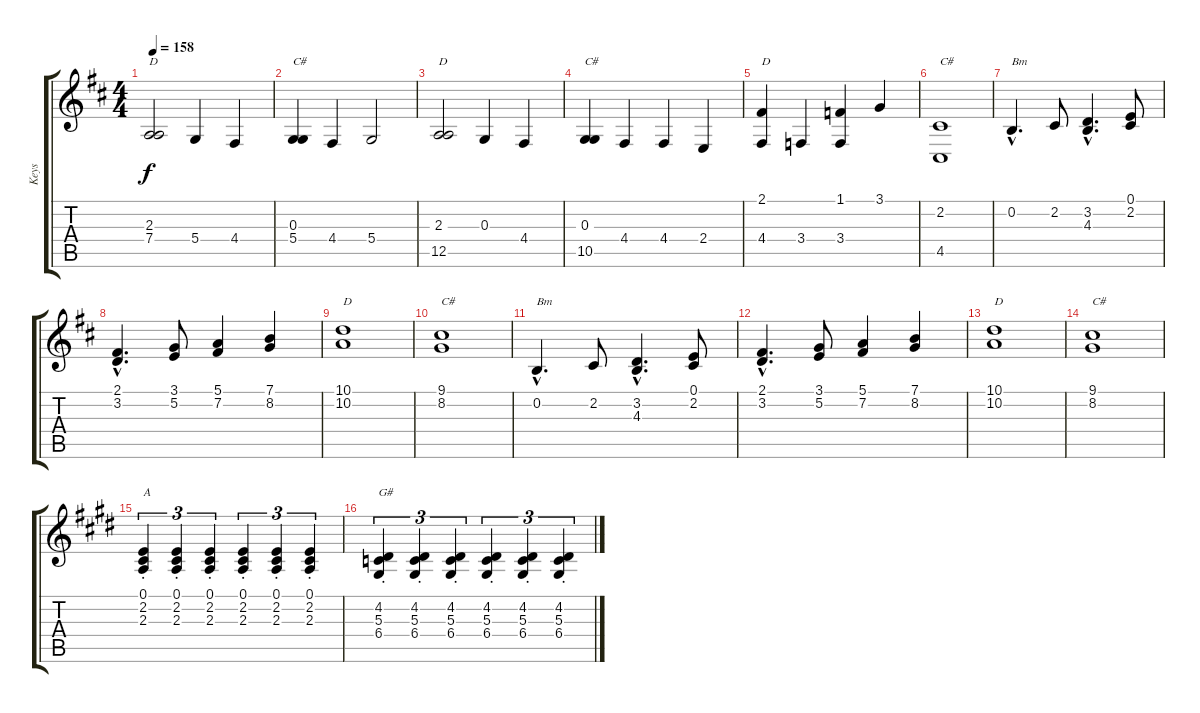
\track ("Keys" "Keys") {instrument stringensemble1}
\staff {score tabs}
\tuning (E4 B3 G3 D3 A2 E2) {hide}
\ts (4 4)
\tempo 158
\clef g2
\ks d
(2.3 7.4).2{txt "D" dy f} 5.4.4 4.4.4 |
(0.3 5.4).4{txt "C#"} 4.4.4 5.4.2 |
(2.3 12.5).2{txt "D"} 0.3.4 4.4.4 |
(0.3 10.5).4{txt "C#"} 4.4.4 4.4.4 2.4.4 |
(2.1 4.4).4{txt "D"} 3.4.4 (1.1 3.4).4 3.1.4 |
(2.2 4.5).1{txt "C#"} |
0.2{hac}.4{d txt "Bm"} 2.2.8 (3.2{hac} 4.3{hac}).4{d} (0.1 2.2).8 |
(2.1{hac} 3.2{hac}).4{d} (3.1 5.2).8 (5.1 7.2).4 (7.1 8.2).4 |
(10.1 10.2).1{txt "D"} |
(9.1 8.2).1{txt "C#"} |
0.2{hac}.4{d txt "Bm"} 2.2.8 (3.2{hac} 4.3{hac}).4{d} (0.1 2.2).8 |
(2.1{hac} 3.2{hac}).4{d} (3.1 5.2).8 (5.1 7.2).4 (7.1 8.2).4 |
(10.1 10.2).1{txt "D"} |
(9.1 8.2).1{txt "C#"} |
\ks e
(0.1{st} 2.2{st} 2.3).4{tu (3 2) txt "A" volume 11} (0.1{st} 2.2{st} 2.3{st}).4{tu (3 2)} (0.1{st} 2.2{st} 2.3{st}).4{tu (3 2)} (0.1{st} 2.2{st} 2.3{st}).4{tu (3 2)} (0.1{st} 2.2{st} 2.3{st}).4{tu (3 2)} (0.1{st} 2.2{st} 2.3{st}).4{tu (3 2)} |
(4.2{st} 5.3{st} 6.4{st}).4{tu (3 2) txt "G#"} (4.2{st} 5.3{st} 6.4{st}).4{tu (3 2)} (4.2{st} 5.3{st} 6.4{st}).4{tu (3 2)} (4.2{st} 5.3{st} 6.4{st}).4{tu (3 2)} (4.2{st} 5.3{st} 6.4{st}).4{tu (3 2)} (4.2{st} 5.3{st} 6.4{st}).4{tu (3 2)}
